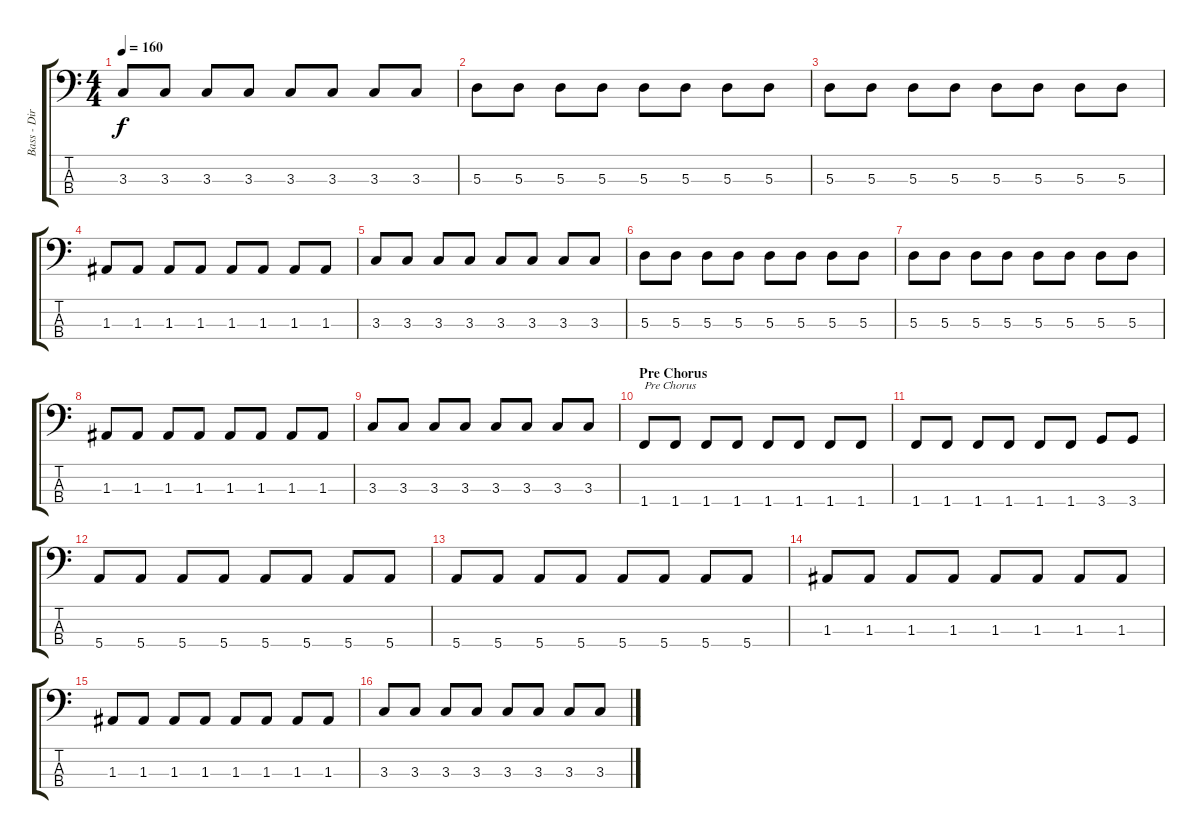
\track ("Bass - Dirk Schlächter" "Bass - Dir") {instrument electricbassfinger}
\staff {score tabs}
\tuning (G2 D2 A1 E1) {hide}
\ts (4 4)
\tempo 160
\clef f4
\ks c
3.3.8{dy f} 3.3.8 3.3.8 3.3.8 3.3.8 3.3.8 3.3.8 3.3.8 |
5.3.8 5.3.8 5.3.8 5.3.8 5.3.8 5.3.8 5.3.8 5.3.8 |
5.3.8 5.3.8 5.3.8 5.3.8 5.3.8 5.3.8 5.3.8 5.3.8 |
1.3.8 1.3.8 1.3.8 1.3.8 1.3.8 1.3.8 1.3.8 1.3.8 |
3.3.8 3.3.8 3.3.8 3.3.8 3.3.8 3.3.8 3.3.8 3.3.8 |
5.3.8 5.3.8 5.3.8 5.3.8 5.3.8 5.3.8 5.3.8 5.3.8 |
5.3.8 5.3.8 5.3.8 5.3.8 5.3.8 5.3.8 5.3.8 5.3.8 |
1.3.8 1.3.8 1.3.8 1.3.8 1.3.8 1.3.8 1.3.8 1.3.8 |
3.3.8 3.3.8 3.3.8 3.3.8 3.3.8 3.3.8 3.3.8 3.3.8 |
\section ("" "Pre Chorus")
1.4.8{txt "Pre Chorus"} 1.4.8 1.4.8 1.4.8 1.4.8 1.4.8 1.4.8 1.4.8 |
1.4.8 1.4.8 1.4.8 1.4.8 1.4.8 1.4.8 3.4.8 3.4.8 |
5.4.8 5.4.8 5.4.8 5.4.8 5.4.8 5.4.8 5.4.8 5.4.8 |
5.4.8 5.4.8 5.4.8 5.4.8 5.4.8 5.4.8 5.4.8 5.4.8 |
1.3.8 1.3.8 1.3.8 1.3.8 1.3.8 1.3.8 1.3.8 1.3.8 |
1.3.8 1.3.8 1.3.8 1.3.8 1.3.8 1.3.8 1.3.8 1.3.8 |
3.3.8 3.3.8 3.3.8 3.3.8 3.3.8 3.3.8 3.3.8 3.3.8
